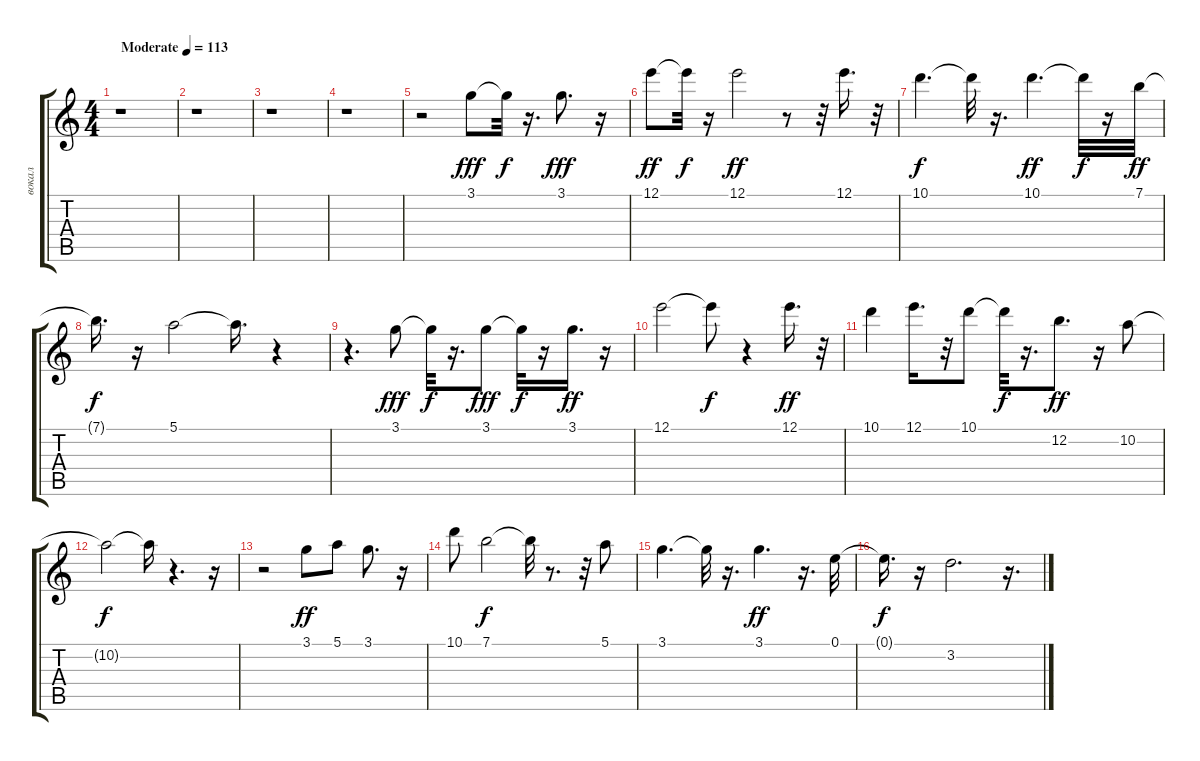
\track ("вокал" "вокал") {instrument acousticguitarsteel}
\staff {score tabs}
\tuning (E4 B3 G3 D3 A2 E2) {hide}
\ts (4 4)
\tempo (113 "Moderate")
\clef g2
\ks c
r.1{dy fff instrument acousticguitarsteel} |
r.1 |
r.1 |
r.1 |
r.2 3.1.8 3.1{t}.32{dy f} r.16{d} 3.1.8{d dy fff} r.16 |
12.1.8{dy ff} 12.1{t}.32{dy f} r.16 12.1.2{dy ff} r.8 r.32 12.1.16{d} r.32 |
10.1.4{d dy f} 10.1{t}.32 r.16{d} 10.1.4{d dy ff} 10.1{t}.32{dy f} r.16 7.1.32{dy ff} |
7.1{t}.16{d dy f} r.16 5.1.2 5.1{t}.16{d} r.4 |
r.4{d} 3.1.8{dy fff} 3.1{t}.32{dy f} r.16{d} 3.1.8{dy fff} 3.1{t}.32{dy f} r.16 3.1.16{d dy ff} r.16 |
12.1.2 12.1{t}.8{dy f} r.4 12.1.16{d dy ff} r.32 |
10.1.4 12.1.16{d} r.32 10.1.8 10.1{t}.32{dy f} r.16{d} 12.2.8{d dy ff} r.16 10.2.8 |
10.2{t}.2{dy f} 10.2{t}.16 r.4{d} r.16 |
r.2 3.1.8{dy ff} 5.1.8 3.1.8{d} r.16 |
10.1.8 7.1.2{dy f} 7.1{t}.32 r.8{d} r.32 5.1.8 |
3.1.4{d} 3.1{t}.32 r.16{d} 3.1.4{d dy ff} r.16{d} 0.1.32 |
0.1{t}.16{d dy f} r.16 3.2.2{d} r.16{d}
